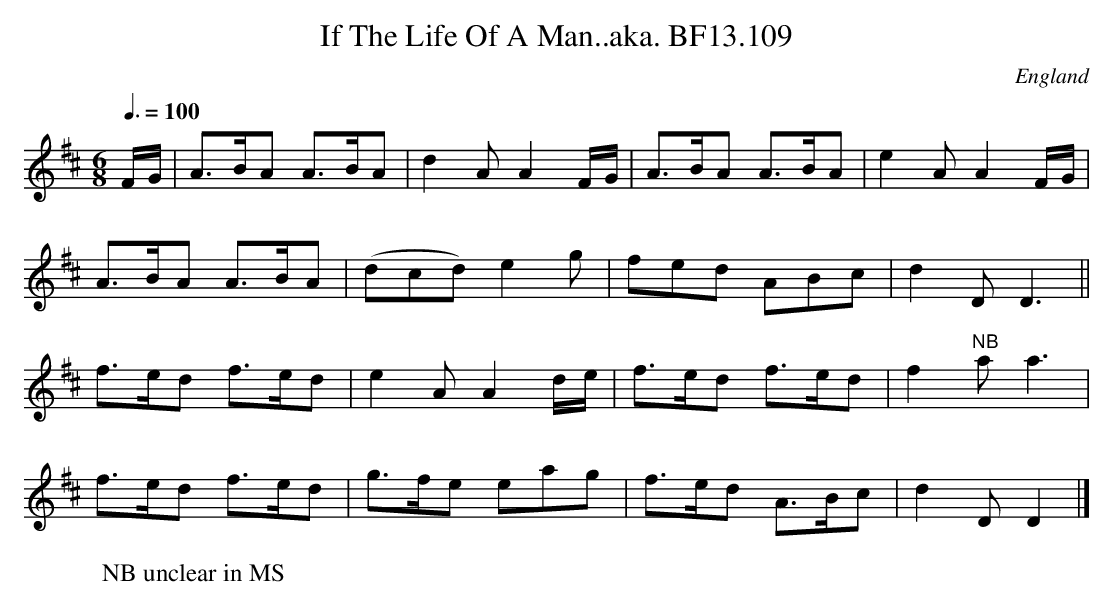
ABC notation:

X:1
T:If The Life Of A Man..aka. BF13.109
M:6/8
Q:3/8=100
O:England
K:D major
F/G/|A>BA A>BA|d2AA2F/G/|A>BA A>BA|e2AA2F/G/|!
A>BA A>BA|(dcd) e2-g|fed ABc|d2DD3||!
f>ed f>ed|e2AA2d/e/|f>ed f>ed|f2-"^NB"aa3|!
f>ed f>ed|g>fe eag|f>ed A>Bc|d2DD2|]
W:NB unclear in MS
